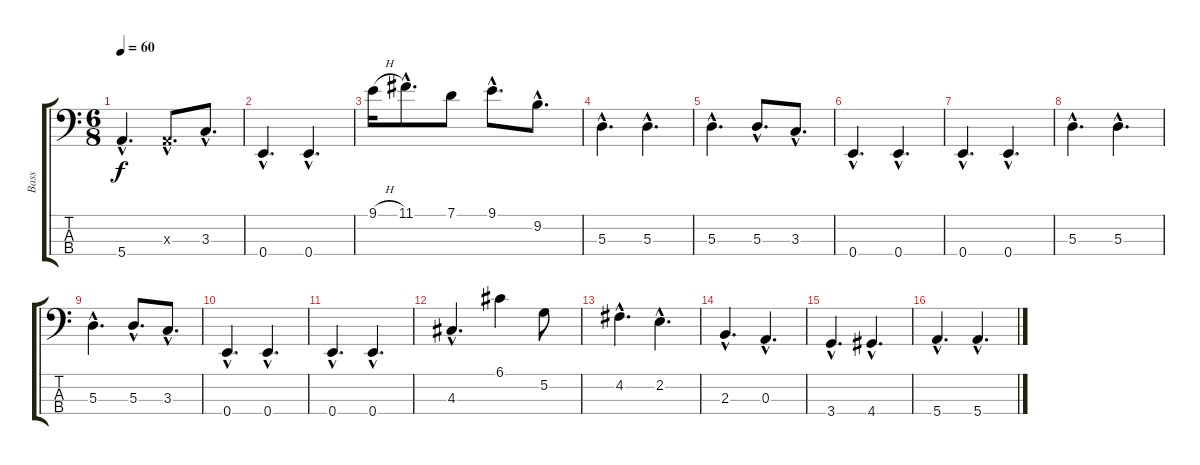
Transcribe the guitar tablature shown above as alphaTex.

\track ("Bass" "Bass") {instrument electricbassfinger}
\staff {score tabs}
\tuning (G2 D2 A1 E1) {hide}
\ts (6 8)
\tempo 60
\clef f4
\ks c
5.4{hac}.4{d dy f} 0.3{hac x}.8{d} 3.3{hac}.8{d} |
0.4{hac}.4{d} 0.4{hac}.4{d} |
9.1{h}.16 11.1{hac}.8{d} 7.1.8 9.1{hac}.8{d} 9.2{hac}.8{d} |
5.3{hac}.4{d} 5.3{hac}.4{d} |
5.3{hac}.4{d} 5.3{hac}.8{d} 3.3{hac}.8{d} |
0.4{hac}.4{d} 0.4{hac}.4{d} |
0.4{hac}.4{d} 0.4{hac}.4{d} |
5.3{hac}.4{d} 5.3{hac}.4{d} |
5.3{hac}.4{d} 5.3{hac}.8{d} 3.3{hac}.8{d} |
0.4{hac}.4{d} 0.4{hac}.4{d} |
0.4{hac}.4{d} 0.4{hac}.4{d} |
4.3{hac}.4{d} 6.1.4 5.2.8 |
4.2{hac}.4{d} 2.2{hac}.4{d} |
2.3{hac}.4{d} 0.3{hac}.4{d} |
3.4{hac}.4{d} 4.4{hac}.4{d} |
5.4{hac}.4{d} 5.4{hac}.4{d}
